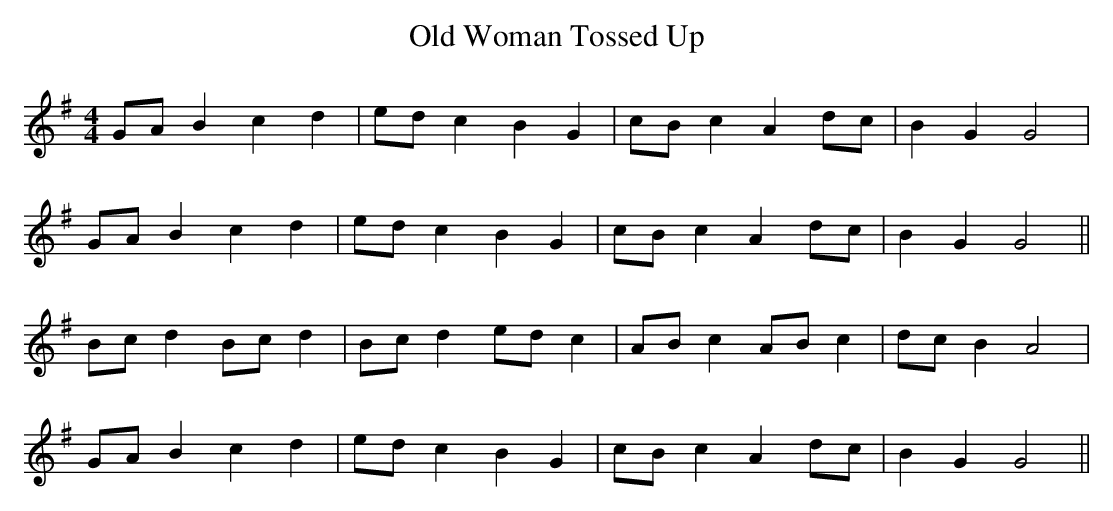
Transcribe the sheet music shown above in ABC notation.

X:1
T:Old Woman Tossed Up
M:4/4
L:1/8
K:G
GA B2 c2 d2|ed c2 B2 G2|cB c2 A2 dc|B2 G2 G4|
GA B2 c2 d2|ed c2 B2 G2|cB c2 A2 dc|B2 G2 G4||
Bc d2 Bc d2|Bc d2 ed c2|AB c2 AB c2|dc B2 A4|
GA B2 c2 d2|ed c2 B2 G2|cB c2 A2 dc|B2 G2 G4||
